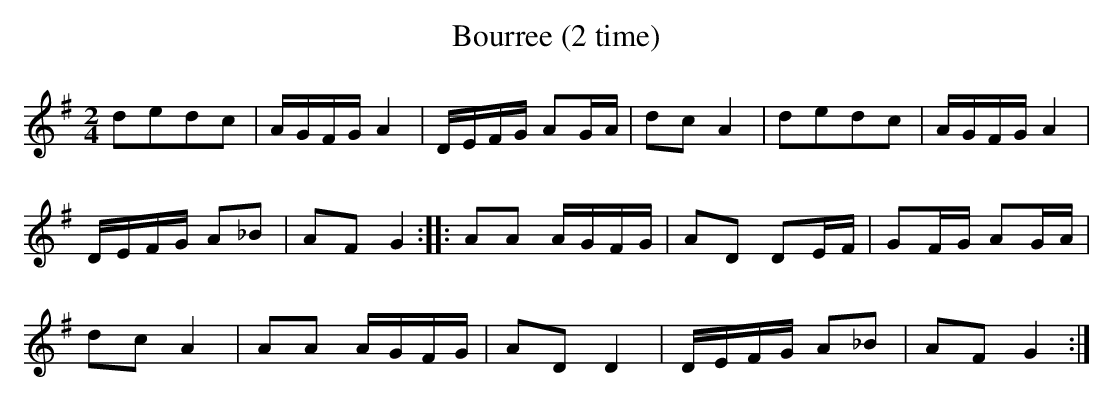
X:1
T:Bourree (2 time)
L:1/8
M:2/4
K:G
dedc | A/G/F/G/ A2 | D/E/F/G/ AG/A/ | dcA2 | dedc | A/G/F/G/A2 |
D/E/F/G/ A_B | AFG2 :: AA A/G/F/G/ | AD  DE/F/ | GF/G/ AG/A/ |
dc A2 | AA A/G/F/G/ | AD D2 | D/E/F/G/ A_B | AFG2 :|
